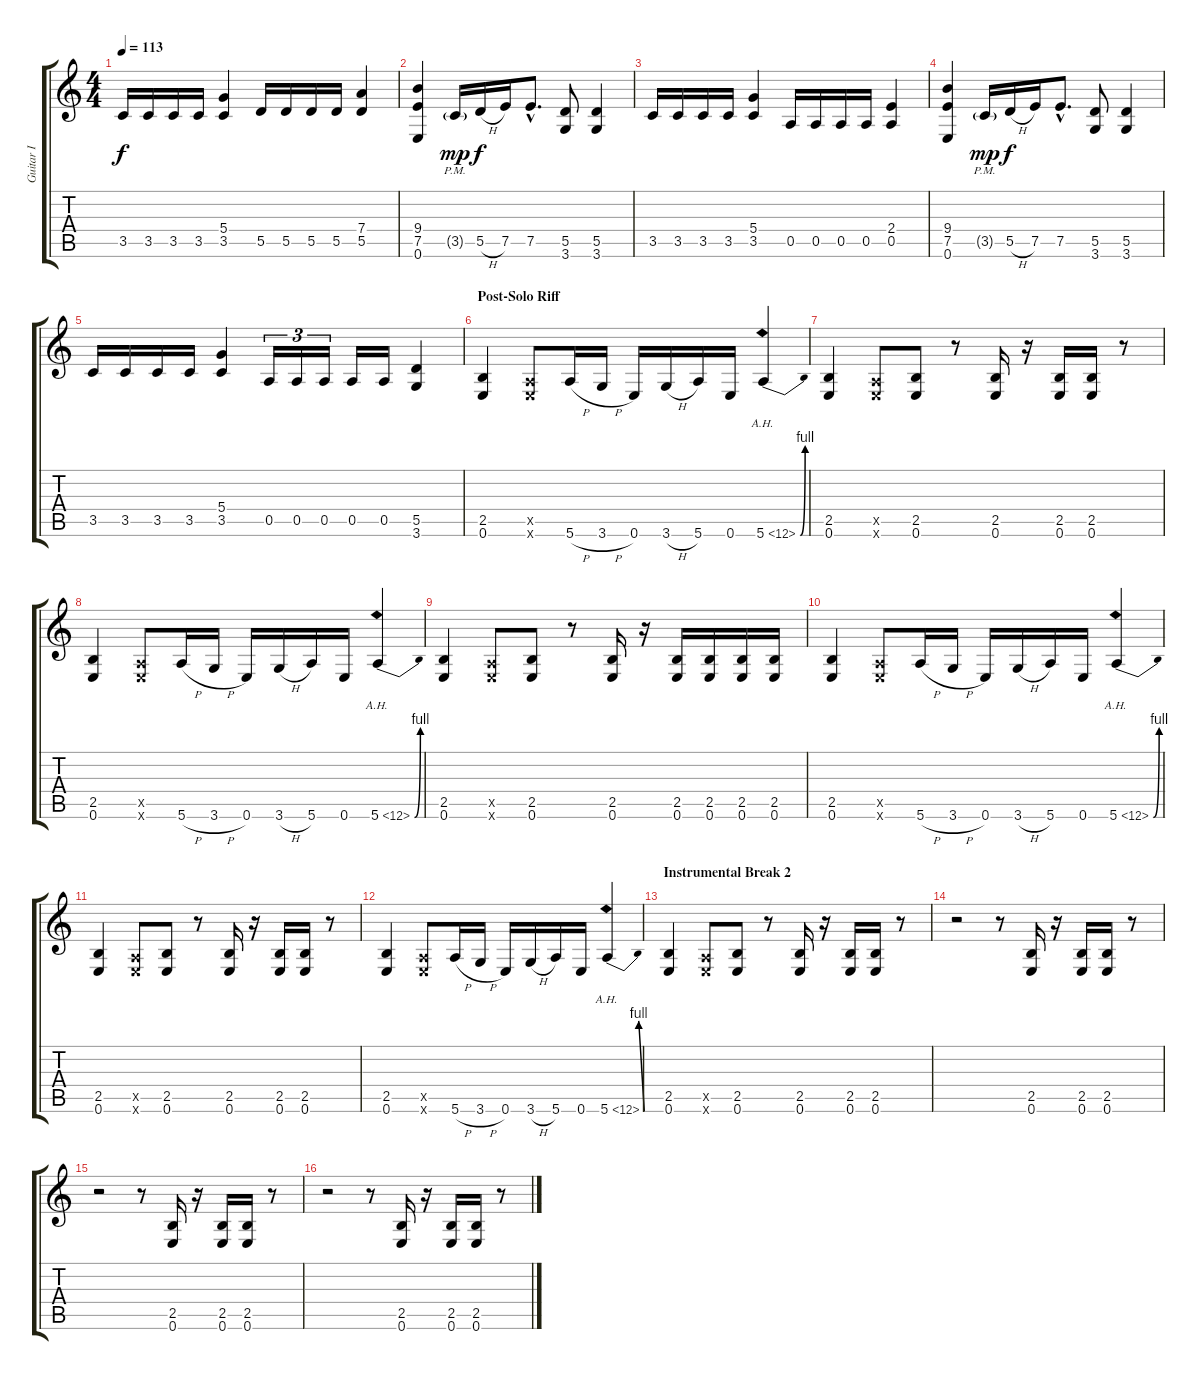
\track ("Guitar I" "Guitar I") {instrument overdrivenguitar}
\staff {score tabs}
\tuning (E4 B3 G3 D3 A2 E2) {hide}
\ts (4 4)
\tempo 113
\clef g2
\ks c
3.5.16{dy f} 3.5.16 3.5.16 3.5.16 (5.4 3.5).4 5.5.16 5.5.16 5.5.16 5.5.16 (7.4 5.5).4 |
(9.4 7.5 0.6).4 3.5{g pm}.16{dy mp} 5.5{h}.16{dy f} 7.5.16 7.5{hac}.8{d} (5.5 3.6).8 (5.5 3.6).4 |
3.5.16 3.5.16 3.5.16 3.5.16 (5.4 3.5).4 0.5.16 0.5.16 0.5.16 0.5.16 (2.4 0.5).4 |
(9.4 7.5 0.6).4 3.5{g pm}.16{dy mp} 5.5{h}.16{dy f} 7.5.16 7.5{hac}.8{d} (5.5 3.6).8 (5.5 3.6).4 |
3.5.16 3.5.16 3.5.16 3.5.16 (5.4 3.5).4 0.5.16{tu (3 2)} 0.5.16{tu (3 2)} 0.5.16{tu (3 2)} 0.5.16 0.5.16 (5.5 3.6).4 |
\section ("" "Post-Solo Riff")
(2.5 0.6).4 (0.5{x} 0.6{x}).8 5.6{h}.16 3.6{h}.16 0.6.16 3.6{h}.16 5.6.16 0.6.16 5.6{be (bend 0 0 60 4) ah 7}.4 |
(2.5 0.6).4 (0.5{x} 0.6{x}).8 (2.5 0.6).8 r.8 (2.5 0.6).16 r.16 (2.5 0.6).16 (2.5 0.6).16 r.8 |
(2.5 0.6).4 (0.5{x} 0.6{x}).8 5.6{h}.16 3.6{h}.16 0.6.16 3.6{h}.16 5.6.16 0.6.16 5.6{be (bend 0 0 60 4) ah 7}.4 |
(2.5 0.6).4 (0.5{x} 0.6{x}).8 (2.5 0.6).8 r.8 (2.5 0.6).16 r.16 (2.5 0.6).16 (2.5 0.6).16 (2.5 0.6).16 (2.5 0.6).16 |
(2.5 0.6).4 (0.5{x} 0.6{x}).8 5.6{h}.16 3.6{h}.16 0.6.16 3.6{h}.16 5.6.16 0.6.16 5.6{be (bend 0 0 60 4) ah 7}.4 |
(2.5 0.6).4 (0.5{x} 0.6{x}).8 (2.5 0.6).8 r.8 (2.5 0.6).16 r.16 (2.5 0.6).16 (2.5 0.6).16 r.8 |
(2.5 0.6).4 (0.5{x} 0.6{x}).8 5.6{h}.16 3.6{h}.16 0.6.16 3.6{h}.16 5.6.16 0.6.16 5.6{be (bend 0 0 60 4) ah 7}.4 |
\section ("" "Instrumental Break 2")
(2.5 0.6).4 (0.5{x} 0.6{x}).8 (2.5 0.6).8 r.8 (2.5 0.6).16 r.16 (2.5 0.6).16 (2.5 0.6).16 r.8 |
r.2 r.8 (2.5 0.6).16 r.16 (2.5 0.6).16 (2.5 0.6).16 r.8 |
r.2 r.8 (2.5 0.6).16 r.16 (2.5 0.6).16 (2.5 0.6).16 r.8 |
r.2 r.8 (2.5 0.6).16 r.16 (2.5 0.6).16 (2.5 0.6).16 r.8
